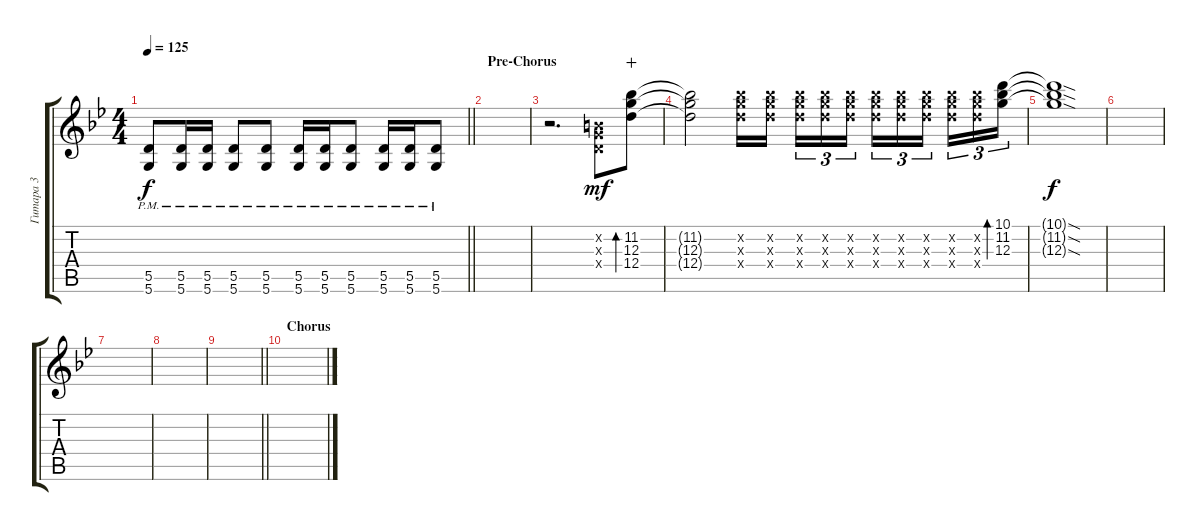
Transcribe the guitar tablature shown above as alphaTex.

\track ("Гитара 3" "Гитара 3") {instrument distortionguitar}
\staff {score tabs}
\tuning (E4 B3 G3 D3 A2 D2) {hide}
\ts (4 4)
\tempo 125
\clef g2
\barLineRight lightlight
\ks gminor
(5.5{pm} 5.6{pm}).8{dy f} (5.5{pm} 5.6{pm}).16 (5.5{pm} 5.6{pm}).16 (5.5{pm} 5.6{pm}).8 (5.5{pm} 5.6{pm}).8 (5.5{pm} 5.6{pm}).16 (5.5{pm} 5.6{pm}).16 (5.5{pm} 5.6{pm}).8 (5.5{pm} 5.6{pm}).16 (5.5{pm} 5.6{pm}).16 (5.5{pm} 5.6{pm}).8 |
\section ("" "Pre-Chorus")
|
r.2{d} (0.2{x} 0.3{x} 0.4{x}).8{dy mf} (11.2 12.3 12.4).8{bd 240 wahc} |
(11.2{t} 12.3{t} 12.4{t}).2 (11.2{x} 12.3{x} 12.4{x}).16 (11.2{x} 12.3{x} 12.4{x}).16{beam splitsecondary} (11.2{x} 12.3{x} 12.4{x}).16{tu (3 2)} (11.2{x} 12.3{x} 12.4{x}).16{tu (3 2)} (11.2{x} 12.3{x} 12.4{x}).16{tu (3 2)} (11.2{x} 12.3{x} 12.4{x}).16{tu (3 2)} (11.2{x} 12.3{x} 12.4{x}).16{tu (3 2)} (11.2{x} 12.3{x} 12.4{x}).16{tu (3 2) beam splitsecondary} (11.2{x} 12.3{x} 12.4{x}).16{tu (3 2)} (11.2{x} 12.3{x} 12.4{x}).16{tu (3 2)} (10.1 11.2 12.3).16{tu (3 2) bd 240} |
(10.1{sod t} 11.2{sod t} 12.3{sod t}).1{dy f} |
|
|
|
\barLineRight lightlight
|
\section ("" "Chorus")
